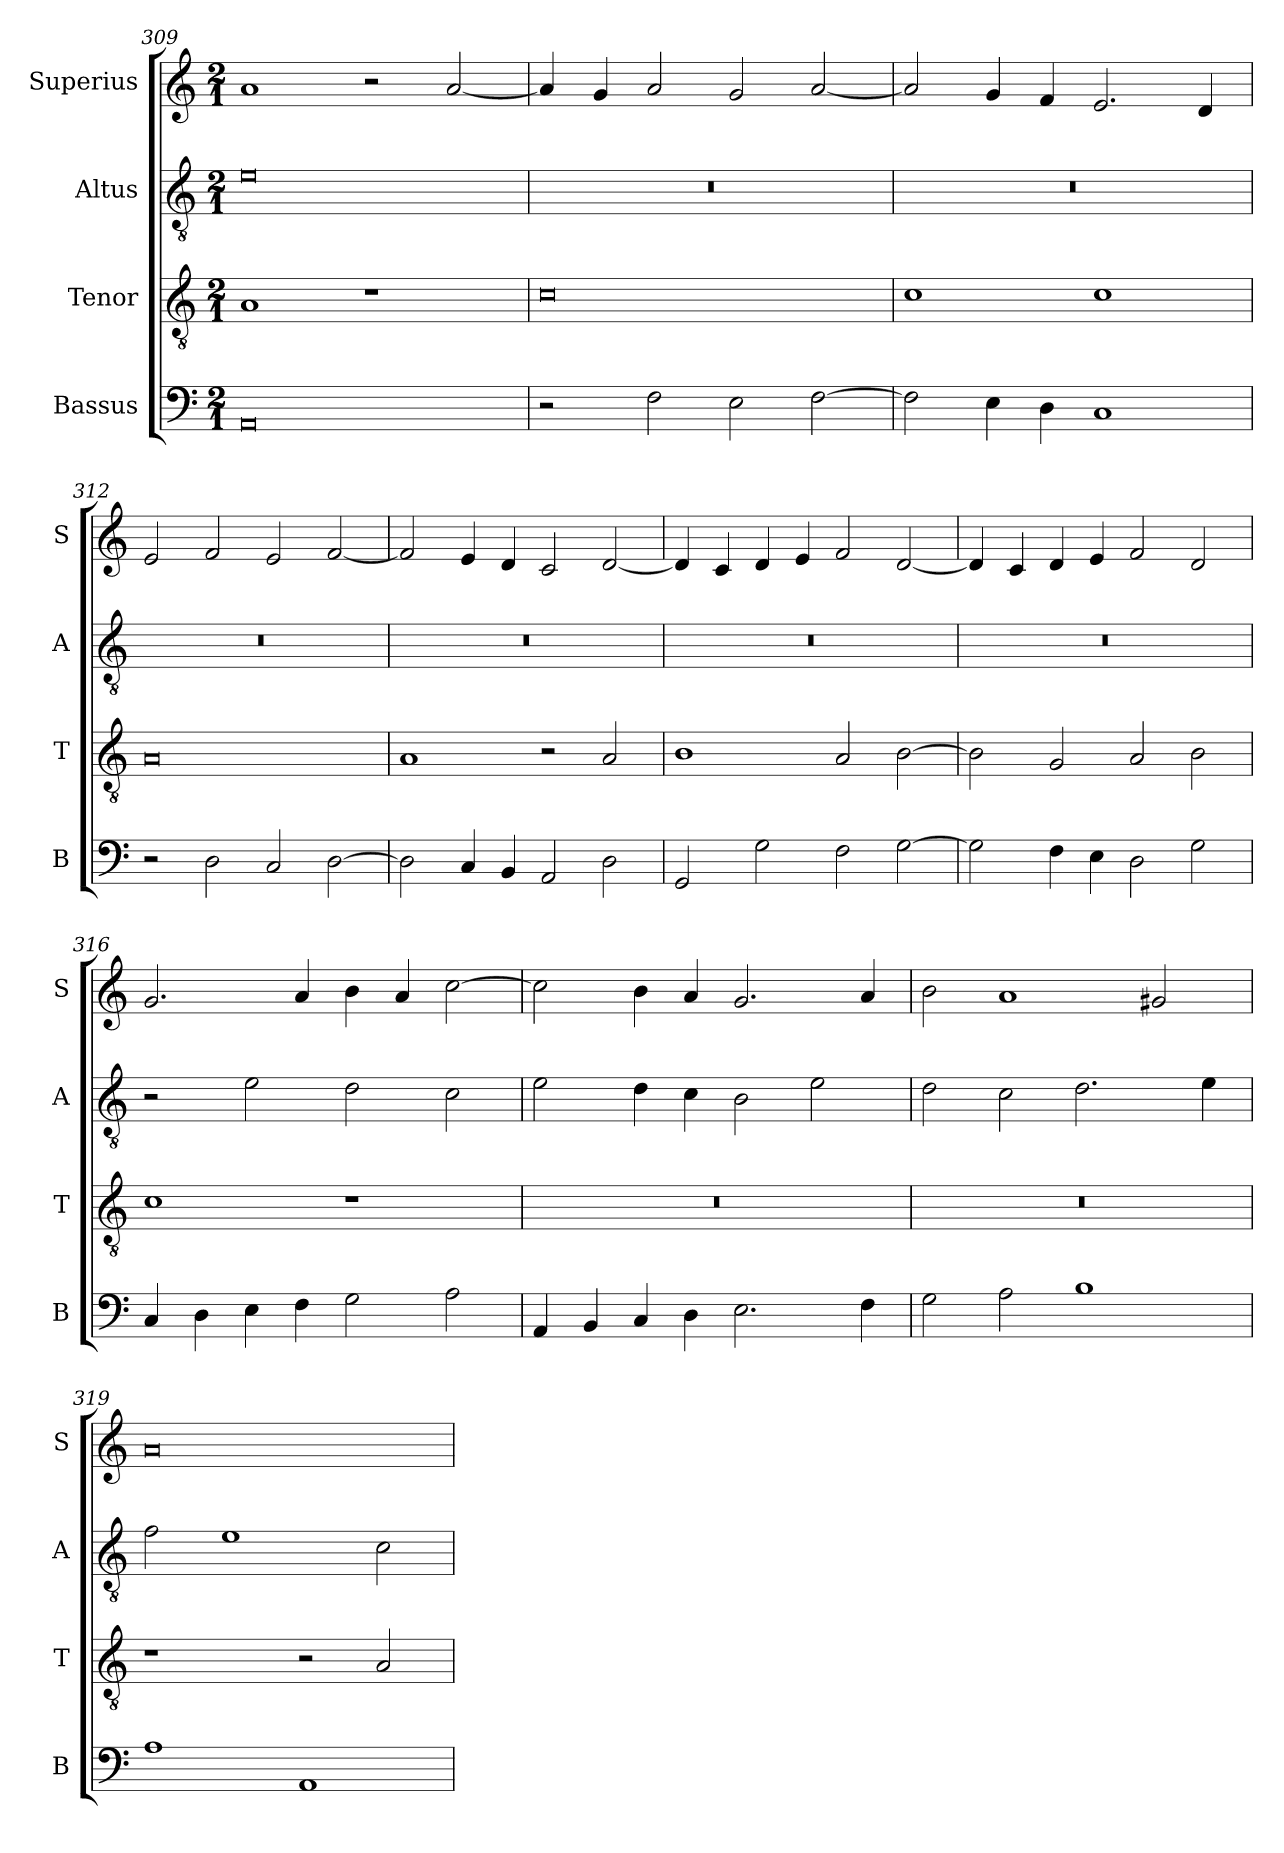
**kern	**kern	**kern	**kern
*part4	*part3	*part2	*part1
*staff4	*staff3	*staff2	*staff1
*I"Bassus	*I"Tenor	*I"Altus	*I"Superius
*I'B	*I'T	*I'A	*I'S
*clefF4	*clefGv2	*clefGv2	*clefG2
*k[]	*k[]	*k[]	*k[]
*M2/1	*M2/1	*M2/1	*M2/1
=309	=309	=309	=309
0AA	1A	0e	1a
.	1r	.	2r
.	.	.	[2a/
=310	=310	=310	=310
2r	0c	0r	4a/]
.	.	.	4g/
2F\	.	.	2a/
2E\	.	.	2g/
[2F\	.	.	[2a/
=311	=311	=311	=311
2F\]	1c	0r	2a/]
4E\	.	.	4g/
4D\	.	.	4f/
1C	1c	.	2.e/
.	.	.	4d/
=312	=312	=312	=312
2r	0A	0r	2e/
2D\	.	.	2f/
2C/	.	.	2e/
[2D\	.	.	[2f/
=313	=313	=313	=313
2D\]	1A	0r	2f/]
4C/	.	.	4e/
4BB/	.	.	4d/
2AA/	2r	.	2c/
2D\	2A/	.	[2d/
=314	=314	=314	=314
2GG/	1B	0r	4d/]
.	.	.	4c/
2G\	.	.	4d/
.	.	.	4e/
2F\	2A/	.	2f/
[2G\	[2B\	.	[2d/
=315	=315	=315	=315
2G\]	2B\]	0r	4d/]
.	.	.	4c/
4F\	2G/	.	4d/
4E\	.	.	4e/
2D\	2A/	.	2f/
2G\	2B\	.	2d/
=316	=316	=316	=316
4C/	1c	2r	2.g/
4D\	.	.	.
4E\	.	2e\	.
4F\	.	.	4a/
2G\	1r	2d\	4b\
.	.	.	4a/
2A\	.	2c\	[2cc\
=317	=317	=317	=317
4AA/	0r	2e\	2cc\]
4BB/	.	.	.
4C/	.	4d\	4b\
4D\	.	4c\	4a/
2.E\	.	2B\	2.g/
.	.	2e\	.
4F\	.	.	4a/
=318	=318	=318	=318
2G\	0r	2d\	2b\
2A\	.	2c\	1a
1B	.	2.d\	.
.	.	.	2g#X/
.	.	4e\	.
=319	=319	=319	=319
1A	1r	2f\	0a
.	.	1e	.
1AA	2r	.	.
.	2A/	2c\	.
=	=	=	=
*-	*-	*-	*-
